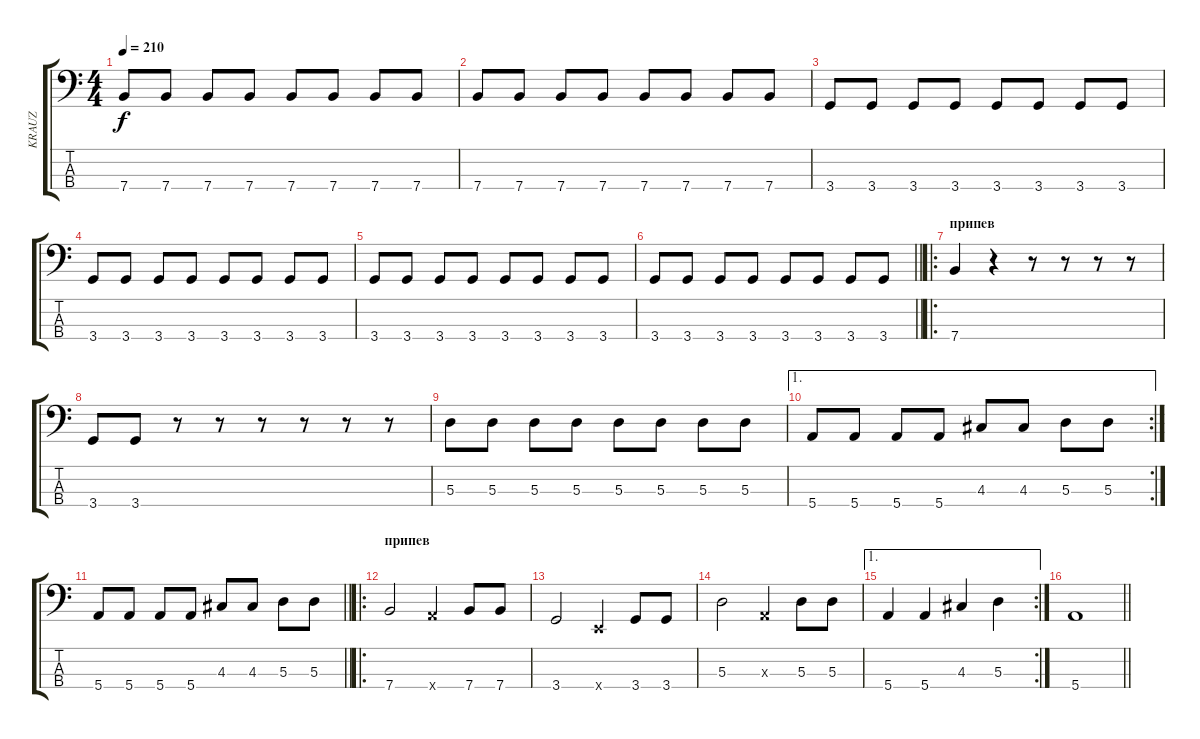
\track ("KRAUZ" "KRAUZ") {instrument slapbass1}
\staff {score tabs}
\tuning (G2 D2 A1 E1) {hide}
\ts (4 4)
\tempo 210
\clef f4
\ks c
7.4.8{dy f} 7.4.8 7.4.8 7.4.8 7.4.8 7.4.8 7.4.8 7.4.8 |
7.4.8 7.4.8 7.4.8 7.4.8 7.4.8 7.4.8 7.4.8 7.4.8 |
3.4.8 3.4.8 3.4.8 3.4.8 3.4.8 3.4.8 3.4.8 3.4.8 |
3.4.8 3.4.8 3.4.8 3.4.8 3.4.8 3.4.8 3.4.8 3.4.8 |
3.4.8 3.4.8 3.4.8 3.4.8 3.4.8 3.4.8 3.4.8 3.4.8 |
\barLineRight lightlight
3.4.8 3.4.8 3.4.8 3.4.8 3.4.8 3.4.8 3.4.8 3.4.8 |
\ro
\section ("" "припев")
7.4.4 r.4 r.8 r.8 r.8 r.8 |
3.4.8 3.4.8 r.8 r.8 r.8 r.8 r.8 r.8 |
5.3.8 5.3.8 5.3.8 5.3.8 5.3.8 5.3.8 5.3.8 5.3.8 |
\ae 1
\rc 2
5.4.8 5.4.8 5.4.8 5.4.8 4.3.8 4.3.8 5.3.8 5.3.8 |
\barLineRight lightlight
5.4.8 5.4.8 5.4.8 5.4.8 4.3.8 4.3.8 5.3.8 5.3.8 |
\ro
\section ("" "припев")
7.4.2 5.4{x}.4 7.4.8 7.4.8 |
3.4.2 0.4{x}.4 3.4.8 3.4.8 |
5.3.2 0.3{x}.4 5.3.8 5.3.8 |
\ae 1
\rc 2
5.4.4 5.4.4 4.3.4 5.3.4 |
\barLineRight lightlight
5.4.1
